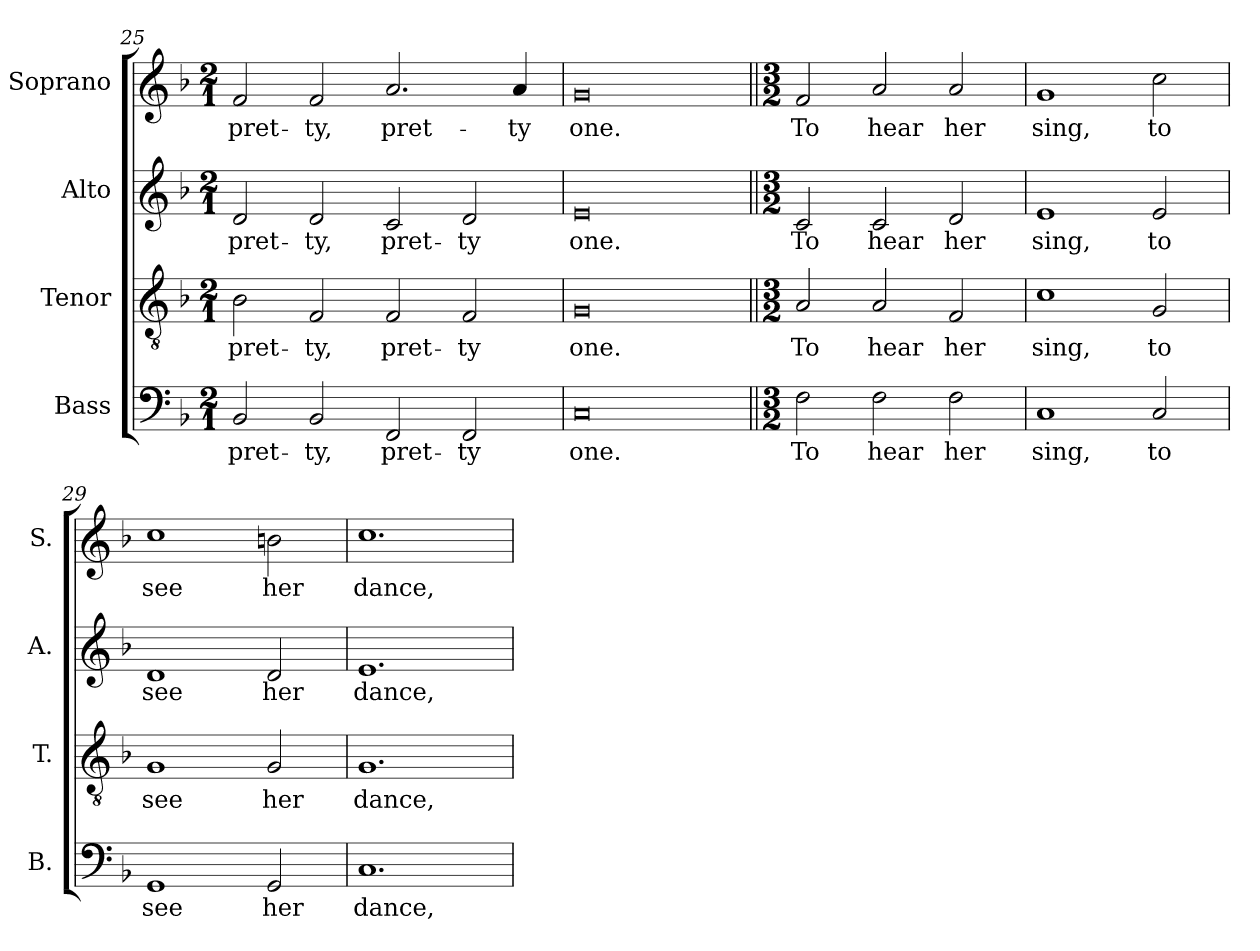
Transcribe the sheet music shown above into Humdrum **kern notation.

**kern	**text	**kern	**text	**kern	**text	**kern	**text
*part4	*part4	*part3	*part3	*part2	*part2	*part1	*part1
*staff4	*staff4	*staff3	*staff3	*staff2	*staff2	*staff1	*staff1
*I"Bass	*	*I"Tenor	*	*I"Alto	*	*I"Soprano	*
*I'B.	*	*I'T.	*	*I'A.	*	*I'S.	*
*clefF4	*	*clefGv2	*	*clefG2	*	*clefG2	*
*	*	*ITrd7c12	*	*	*	*	*
*k[b-]	*	*k[b-]	*	*k[b-]	*	*k[b-]	*
*F:	*	*F:	*	*F:	*	*F:	*
*M2/1	*	*M2/1	*	*M2/1	*	*M2/1	*
=25	=25	=25	=25	=25	=25	=25	=25
!	!LO:LY:b:color=#000000	!	!	!	!	!	!
!	!	!	!LO:LY:b:color=#000000	!	!	!	!
!	!	!	!	!	!LO:LY:b:color=#000000	!	!
!	!	!	!	!	!	!	!LO:LY:b:color=#000000
2BB-i/	pret-	2BB-i\	pret-	2di/	pret-	2fi/	pret-
!	!LO:LY:b:color=#000000	!	!	!	!	!	!
!	!	!	!LO:LY:b:color=#000000	!	!	!	!
!	!	!	!	!	!LO:LY:b:color=#000000	!	!
!	!	!	!	!	!	!	!LO:LY:b:color=#000000
2BB-i/	-ty,	2FFi/	-ty,	2di/	-ty,	2fi/	-ty,
!	!LO:LY:b:color=#000000	!	!	!	!	!	!
!	!	!	!LO:LY:b:color=#000000	!	!	!	!
!	!	!	!	!	!LO:LY:b:color=#000000	!	!
!	!	!	!	!	!	!	!LO:LY:b:color=#000000
2FFi/	pret-	2FFi/	pret-	2ci/	pret-	2.ai/	pret-
!	!LO:LY:b:color=#000000	!	!	!	!	!	!
!	!	!	!LO:LY:b:color=#000000	!	!	!	!
!	!	!	!	!	!LO:LY:b:color=#000000	!	!
2FFi/	-ty	2FFi/	-ty	2di/	-ty	.	.
!	!	!	!	!	!	!	!LO:LY:b:color=#000000
.	.	.	.	.	.	4ai/	-ty
=26	=26	=26	=26	=26	=26	=26	=26
!	!LO:LY:b:color=#000000	!	!	!	!	!	!
!	!	!	!LO:LY:b:color=#000000	!	!	!	!
!	!	!	!	!	!LO:LY:b:color=#000000	!	!
!	!	!	!	!	!	!	!LO:LY:b:color=#000000
0Ci	one.	0GGi	one.	0ei	one.	0gi	one.
!!LO:LB:g=z
=27||	=27||	=27||	=27||	=27||	=27||	=27||	=27||
*M3/2	*	*M3/2	*	*M3/2	*	*M3/2	*
!	!LO:LY:b:color=#000000	!	!	!	!	!	!
!	!	!	!LO:LY:b:color=#000000	!	!	!	!
!	!	!	!	!	!LO:LY:b:color=#000000	!	!
!	!	!	!	!	!	!	!LO:LY:b:color=#000000
2Fi\	To	2AAi/	To	2ci/	To	2fi/	To
!	!LO:LY:b:color=#000000	!	!	!	!	!	!
!	!	!	!LO:LY:b:color=#000000	!	!	!	!
!	!	!	!	!	!LO:LY:b:color=#000000	!	!
!	!	!	!	!	!	!	!LO:LY:b:color=#000000
2Fi\	hear	2AAi/	hear	2ci/	hear	2ai/	hear
!	!LO:LY:b:color=#000000	!	!	!	!	!	!
!	!	!	!LO:LY:b:color=#000000	!	!	!	!
!	!	!	!	!	!LO:LY:b:color=#000000	!	!
!	!	!	!	!	!	!	!LO:LY:b:color=#000000
2Fi\	her	2FFi/	her	2di/	her	2ai/	her
=28	=28	=28	=28	=28	=28	=28	=28
!	!LO:LY:b:color=#000000	!	!	!	!	!	!
!	!	!	!LO:LY:b:color=#000000	!	!	!	!
!	!	!	!	!	!LO:LY:b:color=#000000	!	!
!	!	!	!	!	!	!	!LO:LY:b:color=#000000
1Ci	sing,	1Ci	sing,	1ei	sing,	1gi	sing,
!	!LO:LY:b:color=#000000	!	!	!	!	!	!
!	!	!	!LO:LY:b:color=#000000	!	!	!	!
!	!	!	!	!	!LO:LY:b:color=#000000	!	!
!	!	!	!	!	!	!	!LO:LY:b:color=#000000
2Ci/	to	2GGi/	to	2ei/	to	2cci\	to
=29	=29	=29	=29	=29	=29	=29	=29
!	!LO:LY:b:color=#000000	!	!	!	!	!	!
!	!	!	!LO:LY:b:color=#000000	!	!	!	!
!	!	!	!	!	!LO:LY:b:color=#000000	!	!
!	!	!	!	!	!	!	!LO:LY:b:color=#000000
1GGi	see	1GGi	see	1di	see	1cci	see
!	!LO:LY:b:color=#000000	!	!	!	!	!	!
!	!	!	!LO:LY:b:color=#000000	!	!	!	!
!	!	!	!	!	!LO:LY:b:color=#000000	!	!
!	!	!	!	!	!	!	!LO:LY:b:color=#000000
2GGi/	her	2GGi/	her	2di/	her	2bni\	her
=30	=30	=30	=30	=30	=30	=30	=30
!	!LO:LY:b:color=#000000	!	!	!	!	!	!
!	!	!	!LO:LY:b:color=#000000	!	!	!	!
!	!	!	!	!	!LO:LY:b:color=#000000	!	!
!	!	!	!	!	!	!	!LO:LY:b:color=#000000
1.Ci	dance,	1.GGi	dance,	1.ei	dance,	1.cci	dance,
=	=	=	=	=	=	=	=
*-	*-	*-	*-	*-	*-	*-	*-
